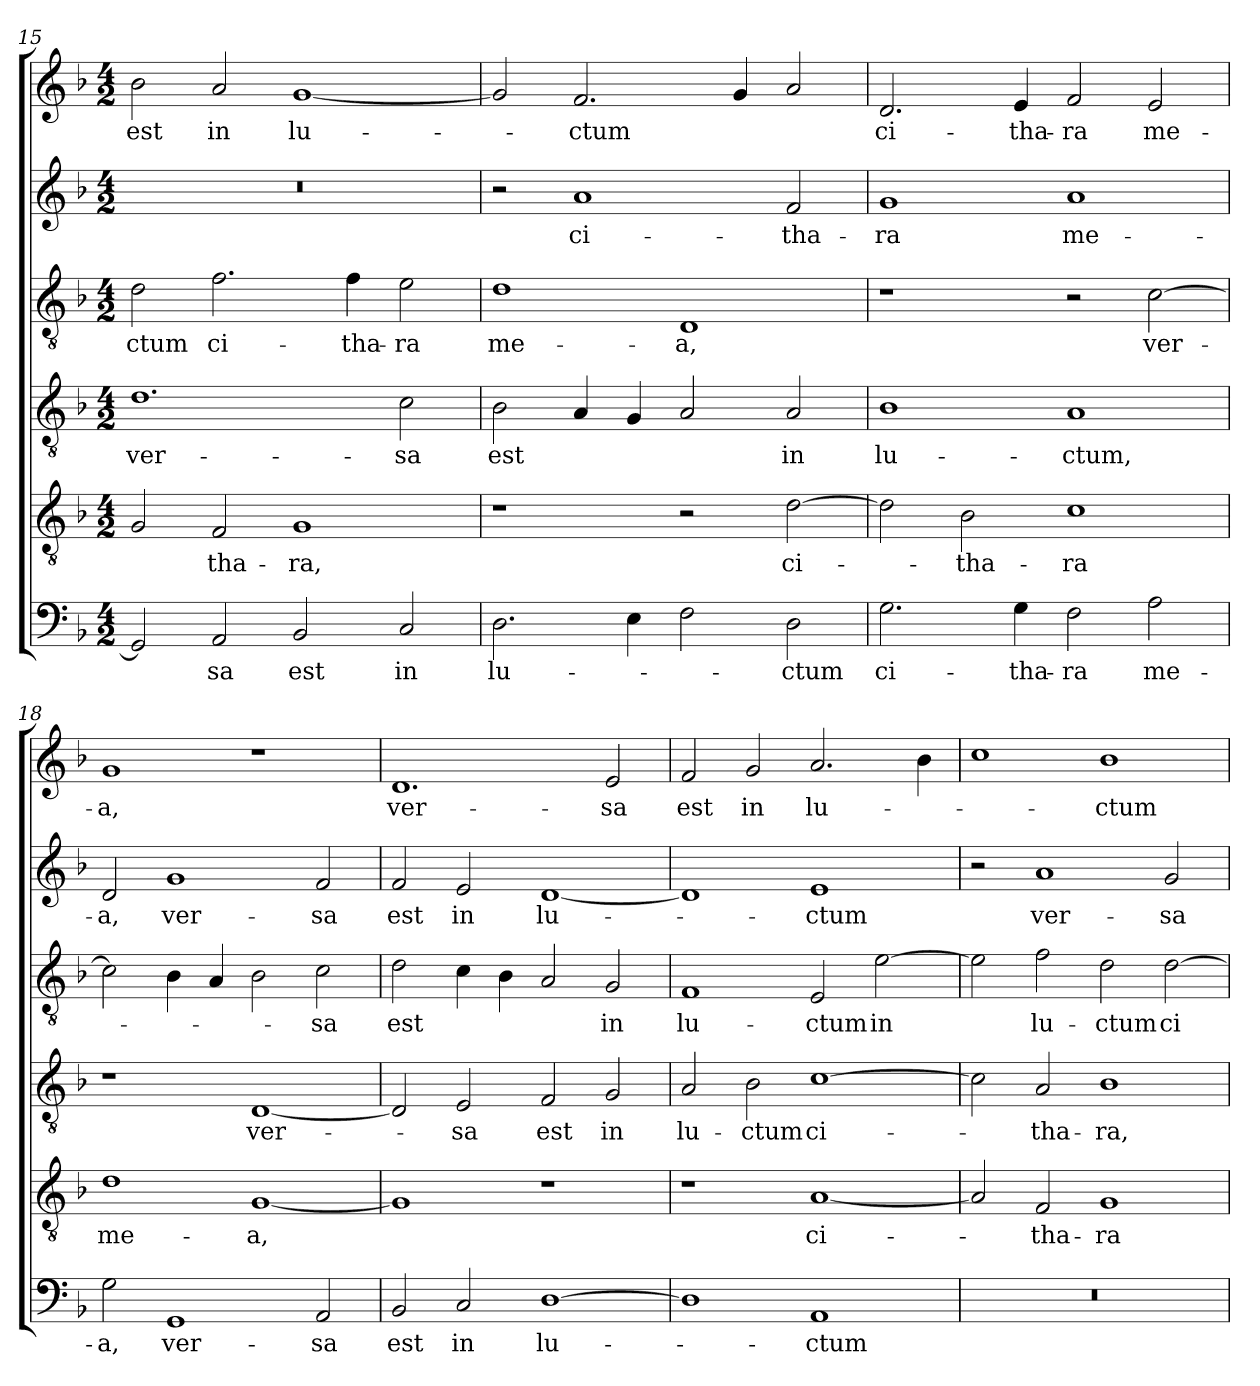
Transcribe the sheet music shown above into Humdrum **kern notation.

**kern	**text	**kern	**text	**kern	**text	**kern	**text	**kern	**text	**kern	**text
*part6	*part6	*part5	*part5	*part4	*part4	*part3	*part3	*part2	*part2	*part1	*part1
*staff6	*staff6	*staff5	*staff5	*staff4	*staff4	*staff3	*staff3	*staff2	*staff2	*staff1	*staff1
*clefF4	*	*clefGv2	*	*clefGv2	*	*clefGv2	*	*clefG2	*	*clefG2	*
*k[b-]	*	*k[b-]	*	*k[b-]	*	*k[b-]	*	*k[b-]	*	*k[b-]	*
*F:	*	*F:	*	*F:	*	*F:	*	*F:	*	*F:	*
*M4/2	*	*M4/2	*	*M4/2	*	*M4/2	*	*M4/2	*	*M4/2	*
=15	=15	=15	=15	=15	=15	=15	=15	=15	=15	=15	=15
2GG/]	.	2G/	.	1.d	ver-	2d\	-ctum	0r	.	2b-\	est
2AA/	-sa	2F/	-tha-	.	.	2.f\	ci-	.	.	2a/	in
2BB-/	est	1G	-ra,	.	.	.	.	.	.	[1g	lu-
.	.	.	.	.	.	4f\	-tha-	.	.	.	.
2C/	in	.	.	2c\	-sa	2e\	-ra	.	.	.	.
=16	=16	=16	=16	=16	=16	=16	=16	=16	=16	=16	=16
2.D\	lu-	1r	.	2B-\	est	1d	me-	2r	.	2g/]	.
.	.	.	.	4A/	.	.	.	1a	ci-	2.f/	-ctum
4E\	.	.	.	4G/	.	.	.	.	.	.	.
2F\	.	2r	.	2A/	.	1D	-a,	.	.	.	.
.	.	.	.	.	.	.	.	.	.	4g/	.
2D\	-ctum	[2d\	ci-	2A/	in	.	.	2f/	-tha-	2a/	.
=17	=17	=17	=17	=17	=17	=17	=17	=17	=17	=17	=17
2.G\	ci-	2d\]	.	1B-	lu-	1r	.	1g	-ra	2.d/	ci-
.	.	2B-\	-tha-	.	.	.	.	.	.	.	.
4G\	-tha-	.	.	.	.	.	.	.	.	4e/	-tha-
2F\	-ra	1c	-ra	1A	-ctum,	2r	.	1a	me-	2f/	-ra
2A\	me-	.	.	.	.	[2c\	ver-	.	.	2e/	me-
=18	=18	=18	=18	=18	=18	=18	=18	=18	=18	=18	=18
2G\	-a,	1d	me-	1r	.	2c\]	.	2d/	-a,	1g	-a,
1GG	ver-	.	.	.	.	4B-\	.	1g	ver-	.	.
.	.	.	.	.	.	4A/	.	.	.	.	.
.	.	[1G	-a,	[1D	ver-	2B-\	.	.	.	1r	.
2AA/	-sa	.	.	.	.	2c\	-sa	2f/	-sa	.	.
!!LO:PB:g=z
=19	=19	=19	=19	=19	=19	=19	=19	=19	=19	=19	=19
2BB-/	est	1G]	.	2D/]	.	2d\	est	2f/	est	1.d	ver-
2C/	in	.	.	2E/	-sa	4c\	.	2e/	in	.	.
.	.	.	.	.	.	4B-\	.	.	.	.	.
[1D	lu-	1r	.	2F/	est	2A/	.	[1d	lu-	.	.
.	.	.	.	2G/	in	2G/	in	.	.	2e/	-sa
=20	=20	=20	=20	=20	=20	=20	=20	=20	=20	=20	=20
1D]	.	1r	.	2A/	lu-	1F	lu-	1d]	.	2f/	est
.	.	.	.	2B-\	-ctum	.	.	.	.	2g/	in
1AA	-ctum	[1A	ci-	[1c	ci-	2E/	-ctum	1e	-ctum	2.a/	lu-
.	.	.	.	.	.	[2e\	in	.	.	.	.
.	.	.	.	.	.	.	.	.	.	4b-\	.
=21	=21	=21	=21	=21	=21	=21	=21	=21	=21	=21	=21
0r	.	2A/]	.	2c\]	.	2e\]	.	2r	.	1cc	.
.	.	2F/	-tha-	2A/	-tha-	2f\	lu-	1a	ver-	.	.
.	.	1G	-ra	1B-	-ra,	2d\	-ctum	.	.	1b-	-ctum
.	.	.	.	.	.	[2d\	ci-	2g/	-sa	.	.
=	=	=	=	=	=	=	=	=	=	=	=
*-	*-	*-	*-	*-	*-	*-	*-	*-	*-	*-	*-
